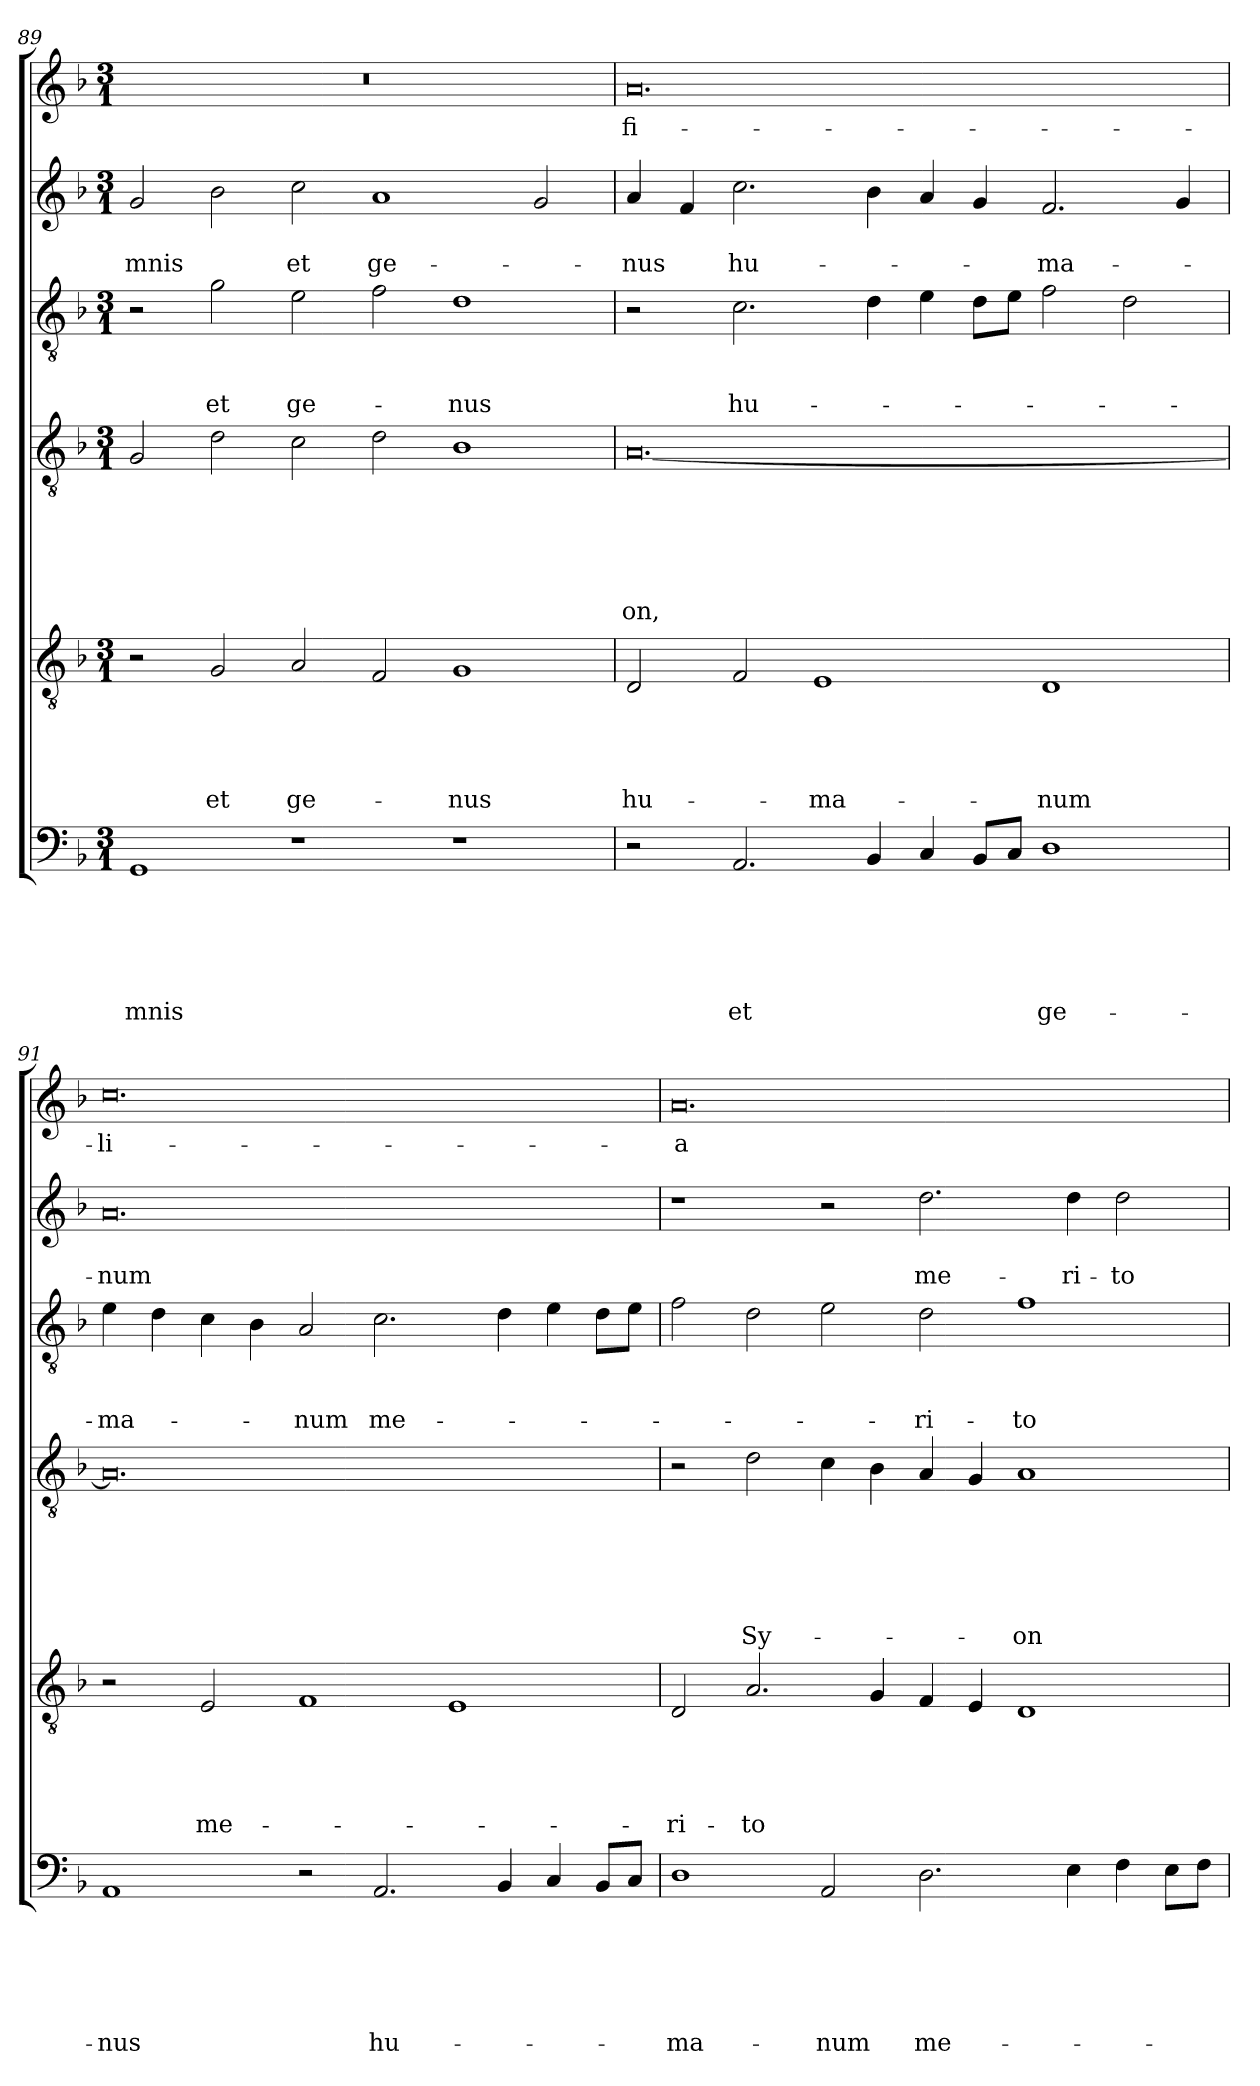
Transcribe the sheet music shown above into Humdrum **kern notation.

**kern	**text	**text	**text	**text	**text	**text	**kern	**text	**text	**text	**text	**text	**kern	**text	**text	**text	**text	**text	**text	**kern	**text	**text	**text	**kern	**text	**text	**kern	**text
*part6	*part6	*part6	*part6	*part6	*part6	*part6	*part5	*part5	*part5	*part5	*part5	*part5	*part4	*part4	*part4	*part4	*part4	*part4	*part4	*part3	*part3	*part3	*part3	*part2	*part2	*part2	*part1	*part1
*staff6	*staff6	*staff6	*staff6	*staff6	*staff6	*staff6	*staff5	*staff5	*staff5	*staff5	*staff5	*staff5	*staff4	*staff4	*staff4	*staff4	*staff4	*staff4	*staff4	*staff3	*staff3	*staff3	*staff3	*staff2	*staff2	*staff2	*staff1	*staff1
*clefF4	*	*	*	*	*	*	*clefGv2	*	*	*	*	*	*clefGv2	*	*	*	*	*	*	*clefGv2	*	*	*	*clefG2	*	*	*clefG2	*
*k[b-]	*	*	*	*	*	*	*k[b-]	*	*	*	*	*	*k[b-]	*	*	*	*	*	*	*k[b-]	*	*	*	*k[b-]	*	*	*k[b-]	*
*F:	*	*	*	*	*	*	*F:	*	*	*	*	*	*F:	*	*	*	*	*	*	*F:	*	*	*	*F:	*	*	*F:	*
*M3/1	*	*	*	*	*	*	*M3/1	*	*	*	*	*	*M3/1	*	*	*	*	*	*	*M3/1	*	*	*	*M3/1	*	*	*M3/1	*
=89	=89	=89	=89	=89	=89	=89	=89	=89	=89	=89	=89	=89	=89	=89	=89	=89	=89	=89	=89	=89	=89	=89	=89	=89	=89	=89	=89	=89
!	!	!	!	!	!	!LO:LY:b	!	!	!	!	!	!	!	!	!	!	!	!	!	!	!	!	!	!	!	!LO:LY:b	!	!
1GG	.	.	.	.	.	-mnis	2r	.	.	.	.	.	2G/	.	.	.	.	.	.	2r	.	.	.	2g/	.	-mnis	0.r	.
!	!	!	!	!	!	!	!	!	!	!	!	!LO:LY:b	!	!	!	!	!	!	!	!	!	!	!LO:LY:b	!	!	!	!	!
.	.	.	.	.	.	.	2G/	.	.	.	.	et	2d\	.	.	.	.	.	.	2g\	.	.	et	2b-\	.	.	.	.
!	!	!	!	!	!	!	!	!	!	!	!	!LO:LY:b	!	!	!	!	!	!	!	!	!	!	!LO:LY:b	!	!	!LO:LY:b	!	!
1r	.	.	.	.	.	.	2A/	.	.	.	.	ge-	2c\	.	.	.	.	.	.	2e\	.	.	ge-	2cc\	.	et	.	.
!	!	!	!	!	!	!	!	!	!	!	!	!	!	!	!	!	!	!	!	!	!	!	!	!	!	!LO:LY:b	!	!
.	.	.	.	.	.	.	2F/	.	.	.	.	.	2d\	.	.	.	.	.	.	2f\	.	.	.	1a	.	ge-	.	.
!	!	!	!	!	!	!	!	!	!	!	!	!LO:LY:b	!	!	!	!	!	!	!	!	!	!	!LO:LY:b	!	!	!	!	!
1r	.	.	.	.	.	.	1G	.	.	.	.	-nus	1B-	.	.	.	.	.	.	1d	.	.	-nus	.	.	.	.	.
.	.	.	.	.	.	.	.	.	.	.	.	.	.	.	.	.	.	.	.	.	.	.	.	2g/	.	.	.	.
=90	=90	=90	=90	=90	=90	=90	=90	=90	=90	=90	=90	=90	=90	=90	=90	=90	=90	=90	=90	=90	=90	=90	=90	=90	=90	=90	=90	=90
!	!	!	!	!	!	!	!	!	!	!	!	!LO:LY:b	!	!	!	!	!	!	!LO:LY:b	!	!	!	!	!	!	!LO:LY:b	!	!LO:LY:b
2r	.	.	.	.	.	.	2D/	.	.	.	.	hu-	[0.A	.	.	.	.	.	-on,	2r	.	.	.	4a/	.	-nus	0.a	fi-
.	.	.	.	.	.	.	.	.	.	.	.	.	.	.	.	.	.	.	.	.	.	.	.	4f/	.	.	.	.
!	!	!	!	!	!	!LO:LY:b	!	!	!	!	!	!	!	!	!	!	!	!	!	!	!	!	!LO:LY:b	!	!	!LO:LY:b	!	!
2.AA/	.	.	.	.	.	et	2F/	.	.	.	.	.	.	.	.	.	.	.	.	2.c\	.	.	hu-	2.cc\	.	hu-	.	.
!	!	!	!	!	!	!	!	!	!	!	!	!LO:LY:b	!	!	!	!	!	!	!	!	!	!	!	!	!	!	!	!
.	.	.	.	.	.	.	1E	.	.	.	.	-ma-	.	.	.	.	.	.	.	.	.	.	.	.	.	.	.	.
4BB-/	.	.	.	.	.	.	.	.	.	.	.	.	.	.	.	.	.	.	.	4d\	.	.	.	4b-\	.	.	.	.
4C/	.	.	.	.	.	.	.	.	.	.	.	.	.	.	.	.	.	.	.	4e\	.	.	.	4a/	.	.	.	.
8BB-/L	.	.	.	.	.	.	.	.	.	.	.	.	.	.	.	.	.	.	.	8d\L	.	.	.	4g/	.	.	.	.
8C/J	.	.	.	.	.	.	.	.	.	.	.	.	.	.	.	.	.	.	.	8e\J	.	.	.	.	.	.	.	.
!	!	!	!	!	!	!LO:LY:b	!	!	!	!	!	!LO:LY:b	!	!	!	!	!	!	!	!	!	!	!	!	!	!LO:LY:b	!	!
1D	.	.	.	.	.	ge-	1D	.	.	.	.	-num	.	.	.	.	.	.	.	2f\	.	.	.	2.f/	.	-ma-	.	.
.	.	.	.	.	.	.	.	.	.	.	.	.	.	.	.	.	.	.	.	2d\	.	.	.	.	.	.	.	.
.	.	.	.	.	.	.	.	.	.	.	.	.	.	.	.	.	.	.	.	.	.	.	.	4g/	.	.	.	.
=91	=91	=91	=91	=91	=91	=91	=91	=91	=91	=91	=91	=91	=91	=91	=91	=91	=91	=91	=91	=91	=91	=91	=91	=91	=91	=91	=91	=91
!	!	!	!	!	!	!LO:LY:b	!	!	!	!	!	!	!	!	!	!	!	!	!	!	!	!	!LO:LY:b	!	!	!LO:LY:b	!	!LO:LY:b
1AA	.	.	.	.	.	-nus	2r	.	.	.	.	.	0.A]	.	.	.	.	.	.	4e\	.	.	-ma-	0.a	.	-num	0.cc	-li-
.	.	.	.	.	.	.	.	.	.	.	.	.	.	.	.	.	.	.	.	4d\	.	.	.	.	.	.	.	.
!	!	!	!	!	!	!	!	!	!	!	!	!LO:LY:b	!	!	!	!	!	!	!	!	!	!	!	!	!	!	!	!
.	.	.	.	.	.	.	2E/	.	.	.	.	me-	.	.	.	.	.	.	.	4c\	.	.	.	.	.	.	.	.
.	.	.	.	.	.	.	.	.	.	.	.	.	.	.	.	.	.	.	.	4B-\	.	.	.	.	.	.	.	.
!	!	!	!	!	!	!	!	!	!	!	!	!	!	!	!	!	!	!	!	!	!	!	!LO:LY:b	!	!	!	!	!
2r	.	.	.	.	.	.	1F	.	.	.	.	.	.	.	.	.	.	.	.	2A/	.	.	-num	.	.	.	.	.
!	!	!	!	!	!	!LO:LY:b	!	!	!	!	!	!	!	!	!	!	!	!	!	!	!	!	!LO:LY:b	!	!	!	!	!
2.AA/	.	.	.	.	.	hu-	.	.	.	.	.	.	.	.	.	.	.	.	.	2.c\	.	.	me-	.	.	.	.	.
.	.	.	.	.	.	.	1E	.	.	.	.	.	.	.	.	.	.	.	.	.	.	.	.	.	.	.	.	.
4BB-/	.	.	.	.	.	.	.	.	.	.	.	.	.	.	.	.	.	.	.	4d\	.	.	.	.	.	.	.	.
4C/	.	.	.	.	.	.	.	.	.	.	.	.	.	.	.	.	.	.	.	4e\	.	.	.	.	.	.	.	.
8BB-/L	.	.	.	.	.	.	.	.	.	.	.	.	.	.	.	.	.	.	.	8d\L	.	.	.	.	.	.	.	.
8C/J	.	.	.	.	.	.	.	.	.	.	.	.	.	.	.	.	.	.	.	8e\J	.	.	.	.	.	.	.	.
!!LO:PB:g=z
=92	=92	=92	=92	=92	=92	=92	=92	=92	=92	=92	=92	=92	=92	=92	=92	=92	=92	=92	=92	=92	=92	=92	=92	=92	=92	=92	=92	=92
!	!	!	!	!	!	!LO:LY:b	!	!	!	!	!	!LO:LY:b	!	!	!	!	!	!	!	!	!	!	!	!	!	!	!	!LO:LY:b
1D	.	.	.	.	.	-ma-	2D/	.	.	.	.	-ri-	2r	.	.	.	.	.	.	2f\	.	.	.	1r	.	.	0.a	-a
!	!	!	!	!	!	!	!	!	!	!	!	!LO:LY:b	!	!	!	!	!	!	!LO:LY:b	!	!	!	!	!	!	!	!	!
.	.	.	.	.	.	.	2.A/	.	.	.	.	-to	2d\	.	.	.	.	.	Sy-	2d\	.	.	.	.	.	.	.	.
!	!	!	!	!	!	!LO:LY:b	!	!	!	!	!	!	!	!	!	!	!	!	!	!	!	!	!	!	!	!	!	!
2AA/	.	.	.	.	.	-num	.	.	.	.	.	.	4c\	.	.	.	.	.	.	2e\	.	.	.	2r	.	.	.	.
.	.	.	.	.	.	.	4G/	.	.	.	.	.	4B-\	.	.	.	.	.	.	.	.	.	.	.	.	.	.	.
!	!	!	!	!	!	!LO:LY:b	!	!	!	!	!	!	!	!	!	!	!	!	!	!	!	!	!LO:LY:b	!	!	!LO:LY:b	!	!
2.D\	.	.	.	.	.	me-	4F/	.	.	.	.	.	4A/	.	.	.	.	.	.	2d\	.	.	-ri-	2.dd\	.	me-	.	.
.	.	.	.	.	.	.	4E/	.	.	.	.	.	4G/	.	.	.	.	.	.	.	.	.	.	.	.	.	.	.
!	!	!	!	!	!	!	!	!	!	!	!	!	!	!	!	!	!	!	!LO:LY:b	!	!	!	!LO:LY:b	!	!	!	!	!
.	.	.	.	.	.	.	1D	.	.	.	.	.	1A	.	.	.	.	.	-on	1f	.	.	-to	.	.	.	.	.
!	!	!	!	!	!	!	!	!	!	!	!	!	!	!	!	!	!	!	!	!	!	!	!	!	!	!LO:LY:b	!	!
4E\	.	.	.	.	.	.	.	.	.	.	.	.	.	.	.	.	.	.	.	.	.	.	.	4dd\	.	-ri-	.	.
!	!	!	!	!	!	!	!	!	!	!	!	!	!	!	!	!	!	!	!	!	!	!	!	!	!	!LO:LY:b	!	!
4F\	.	.	.	.	.	.	.	.	.	.	.	.	.	.	.	.	.	.	.	.	.	.	.	2dd\	.	-to	.	.
8E\L	.	.	.	.	.	.	.	.	.	.	.	.	.	.	.	.	.	.	.	.	.	.	.	.	.	.	.	.
8F\J	.	.	.	.	.	.	.	.	.	.	.	.	.	.	.	.	.	.	.	.	.	.	.	.	.	.	.	.
=	=	=	=	=	=	=	=	=	=	=	=	=	=	=	=	=	=	=	=	=	=	=	=	=	=	=	=	=
*-	*-	*-	*-	*-	*-	*-	*-	*-	*-	*-	*-	*-	*-	*-	*-	*-	*-	*-	*-	*-	*-	*-	*-	*-	*-	*-	*-	*-
